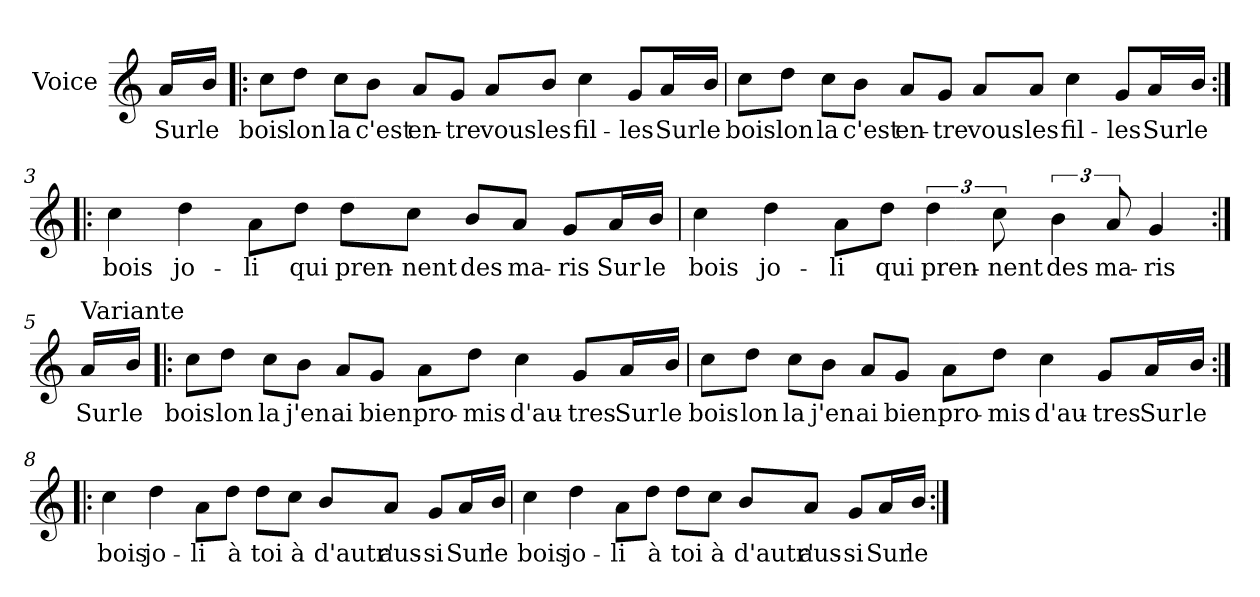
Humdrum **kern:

**kern	**text
*part1	*part1
*staff1	*staff1
*I"Voice	*
*I'V	*
*clefG2	*
*k[]	*
*C:	*
=	=
16a/LL	Sur
16b/JJ	le
=1!|:	=1!|:
8cc\L	bois
8dd\J	lon
8cc\L	la
8b\J	c'est
8a/L	en-
8g/J	-tre
8a/L	vous
8b/J	les
4cc\	fil-
8g/L	-les
16a/L	Sur
16b/JJ	le
=2	=2
8cc\L	bois
8dd\J	lon
8cc\L	la
8b\J	c'est
8a/L	en-
8g/J	-tre
8a/L	vous
8a/J	les
4cc\	fil-
8g/L	-les
16a/L	Sur
16b/JJ	le
!!LO:LB:g=z
=3:|!|:	=3:|!|:
4cc\	bois
4dd\	jo-
8a\L	-li
8dd\J	qui
8dd\L	pren-
8cc\J	-nent
8b/L	des
8a/J	ma-
8g/L	-ris
16a/L	Sur
16b/JJ	le
=4	=4
4cc\	bois
4dd\	jo-
8a\L	-li
8dd\J	qui
6dd\	pren-
12cc\	-nent
6b\	des
12a/	ma-
4g/	-ris
!!LO:LB:g=z
=5:|!	=5:|!
!LO:TX:t=Variante	!
16a/LL	Sur
16b/JJ	le
=6!|:	=6!|:
8cc\L	bois
8dd\J	lon
8cc\L	la
8b\J	j'en
8a/L	ai
8g/J	bien
8a\L	pro-
8dd\J	-mis
4cc\	d'au-
8g/L	-tres
16a/L	Sur
16b/JJ	le
=7	=7
8cc\L	bois
8dd\J	lon
8cc\L	la
8b\J	j'en
8a/L	ai
8g/J	bien
8a\L	pro-
8dd\J	-mis
4cc\	d'au-
8g/L	-tres
16a/L	Sur
16b/JJ	le
!!LO:LB:g=z
=8:|!|:	=8:|!|:
4cc\	bois
4dd\	jo-
8a\L	-li
8dd\J	à
8dd\L	toi
8cc\J	à
8b/L	d'autr'
8a/J	aus-
8g/L	-si
16a/L	Sur
16b/JJ	le
=9	=9
4cc\	bois
4dd\	jo-
8a\L	-li
8dd\J	à
8dd\L	toi
8cc\J	à
8b/L	d'autr'
8a/J	aus-
8g/L	-si
16a/L	Sur
16b/JJ	le
=:|!	=:|!
*-	*-
